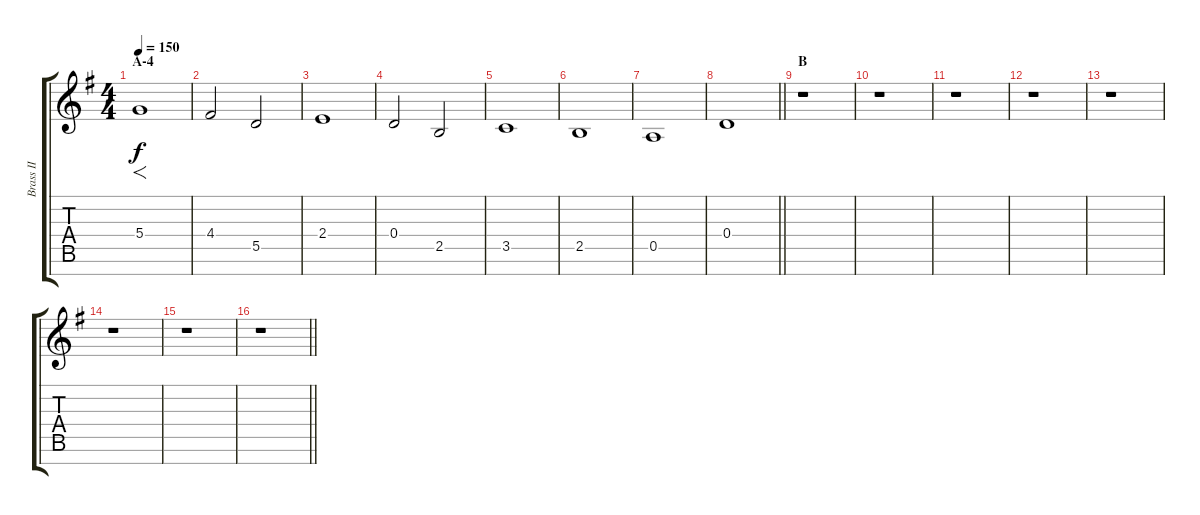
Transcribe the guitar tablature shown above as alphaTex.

\track ("Brass II" "Brass II") {instrument trumpet}
\staff {score tabs}
\tuning (E5 B4 G4 D4 A3 E3 B2) {hide}
\ts (4 4)
\section ("" "A-4")
\tempo 150
\clef g2
\ks g
5.4.1{f dy f} |
4.4.2 5.5.2 |
2.4.1 |
0.4.2 2.5.2 |
3.5.1 |
2.5.1 |
0.5.1 |
\barLineRight lightlight
0.4.1 |
\section ("" "B")
r.1 |
r.1 |
r.1 |
r.1 |
r.1 |
r.1 |
r.1 |
\barLineRight lightlight
r.1
